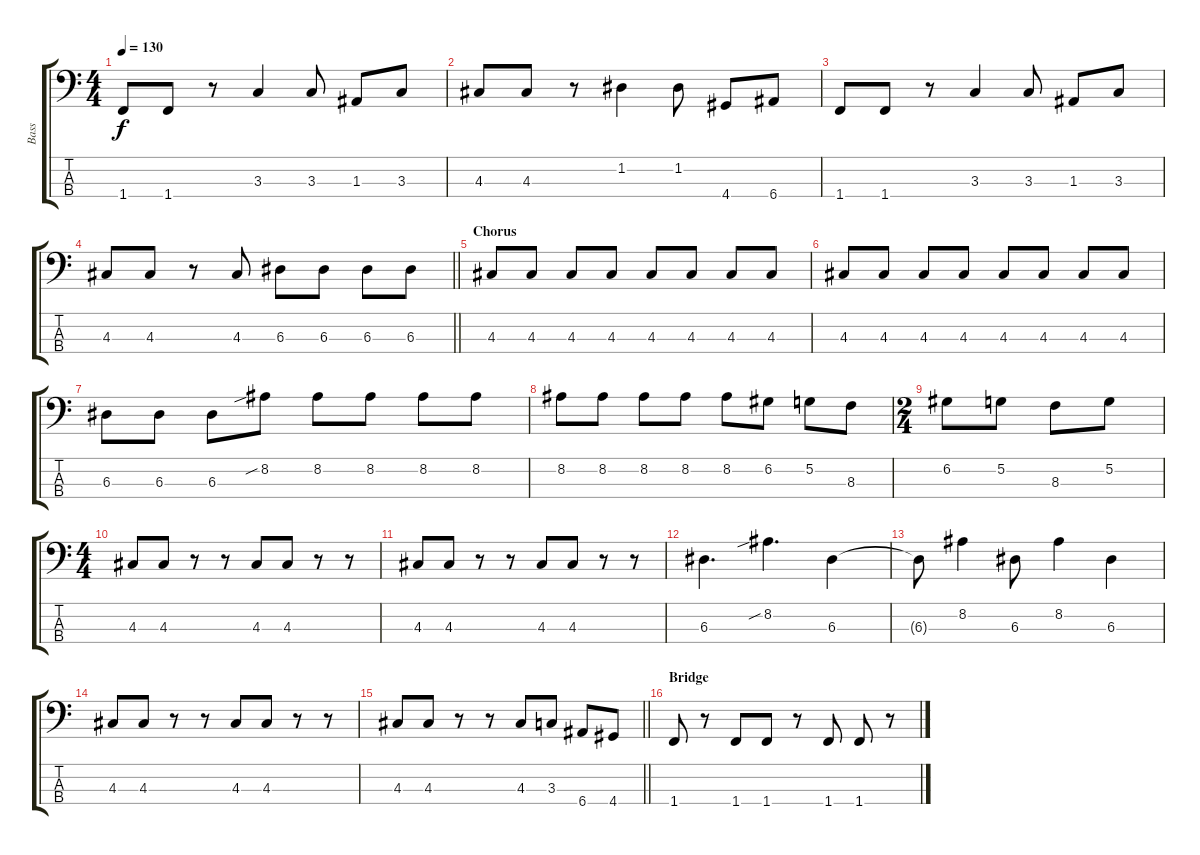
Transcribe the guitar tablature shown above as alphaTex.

\track ("Bass" "Bass") {instrument electricbasspick}
\staff {score tabs}
\tuning (G2 D2 A1 E1) {hide}
\ts (4 4)
\tempo 130
\clef f4
\ks c
1.4.8{dy f} 1.4.8 r.8 3.3.4 3.3.8 1.3.8 3.3.8 |
4.3.8 4.3.8 r.8 1.2.4 1.2.8 4.4.8 6.4.8 |
1.4.8 1.4.8 r.8 3.3.4 3.3.8 1.3.8 3.3.8 |
\barLineRight lightlight
4.3.8 4.3.8 r.8 4.3.8 6.3.8 6.3.8 6.3.8 6.3.8 |
\section ("" "Chorus")
4.3.8 4.3.8 4.3.8 4.3.8 4.3.8 4.3.8 4.3.8 4.3.8 |
4.3.8 4.3.8 4.3.8 4.3.8 4.3.8 4.3.8 4.3.8 4.3.8 |
6.3.8 6.3.8 6.3.8 8.2{sib}.8 8.2.8 8.2.8 8.2.8 8.2.8 |
8.2.8 8.2.8 8.2.8 8.2.8 8.2.8 6.2.8 5.2.8 8.3.8 |
\ts (2 4)
6.2.8 5.2.8 8.3.8 5.2.8 |
\ts (4 4)
4.3.8 4.3.8 r.8 r.8 4.3.8 4.3.8 r.8 r.8 |
4.3.8 4.3.8 r.8 r.8 4.3.8 4.3.8 r.8 r.8 |
6.3.4{d} 8.2{sib}.4{d} 6.3.4 |
6.3{t}.8 8.2.4 6.3.8 8.2.4 6.3.4 |
4.3.8 4.3.8 r.8 r.8 4.3.8 4.3.8 r.8 r.8 |
\barLineRight lightlight
4.3.8 4.3.8 r.8 r.8 4.3.8 3.3.8 6.4.8 4.4.8 |
\section ("" "Bridge")
1.4.8 r.8 1.4.8 1.4.8 r.8 1.4.8 1.4.8 r.8
